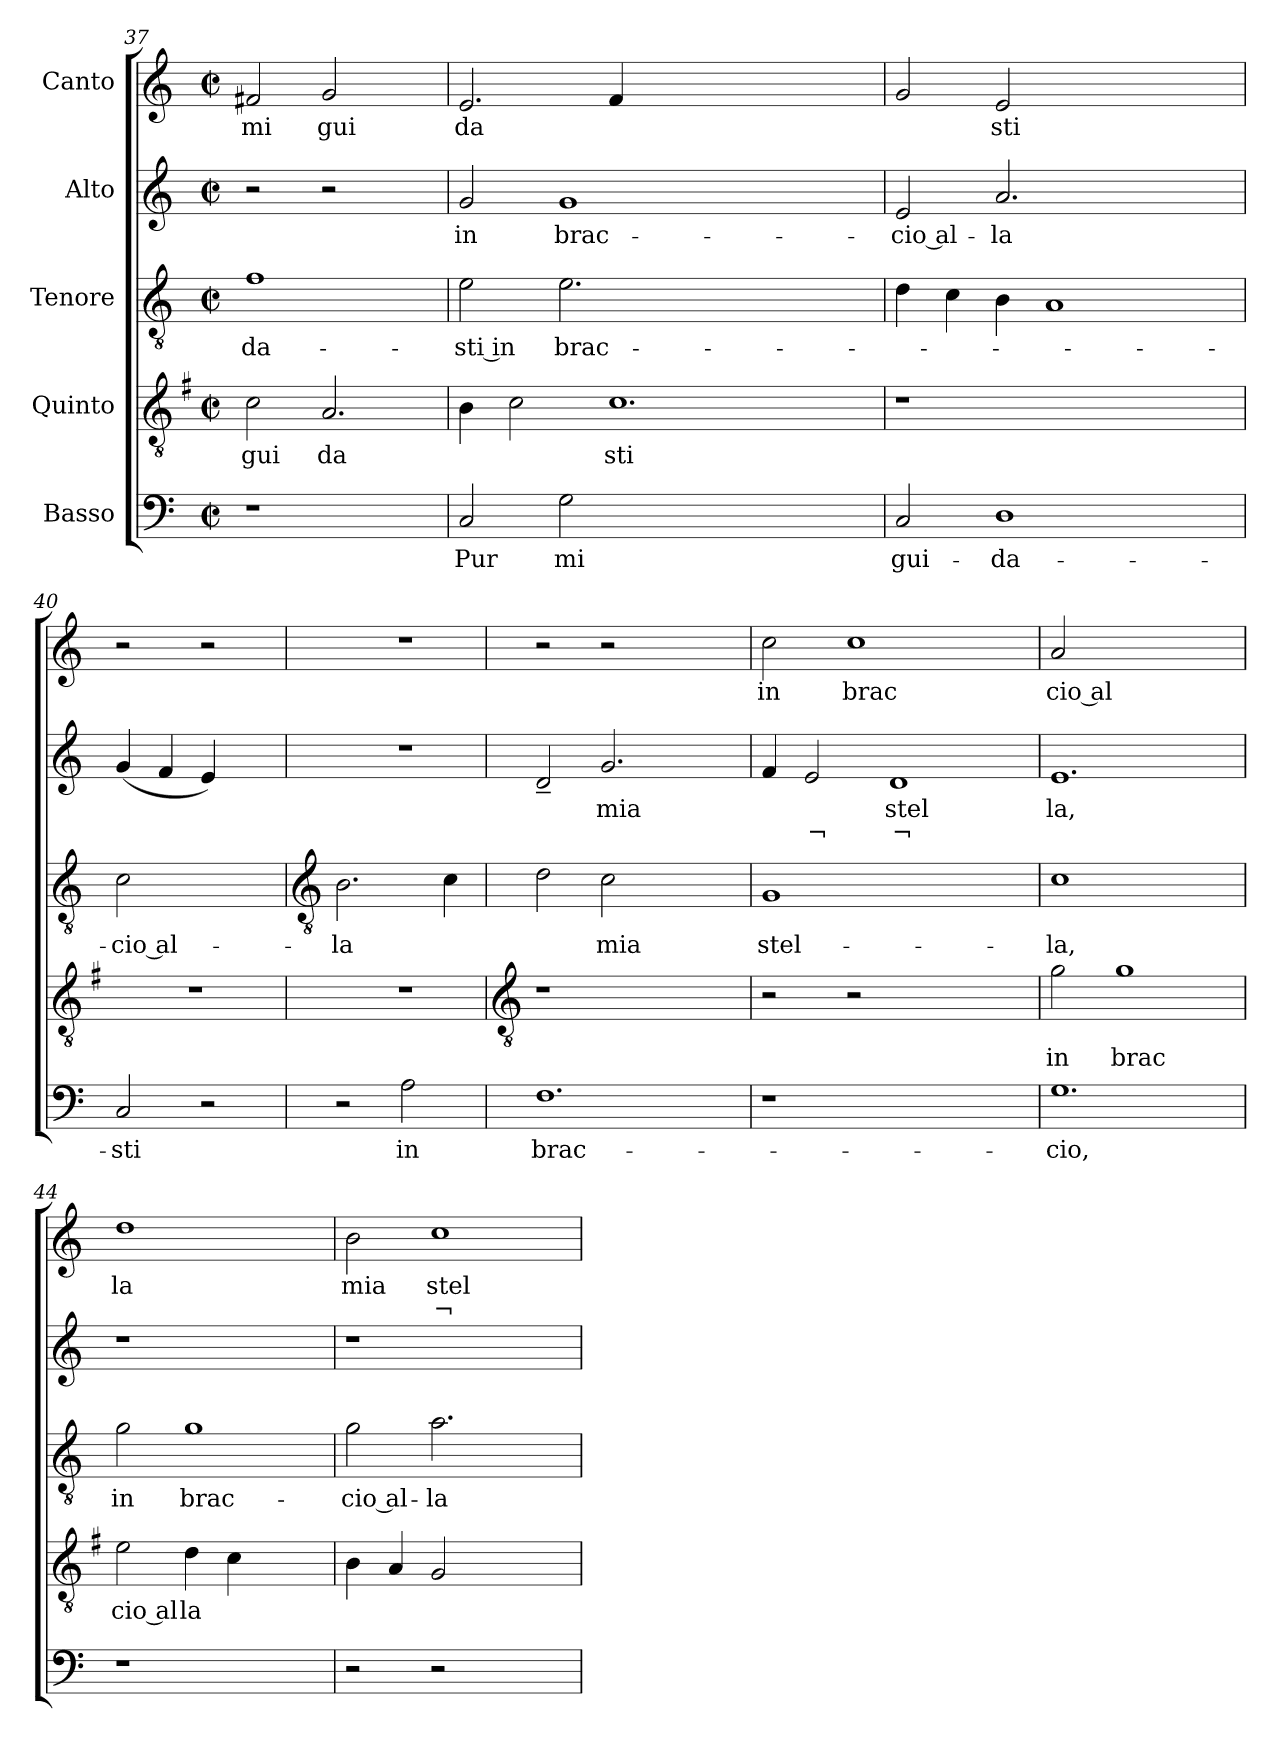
**kern	**text	**kern	**text	**kern	**text	**kern	**text	**text	**kern	**text	**text
*part5	*part5	*part4	*part4	*part3	*part3	*part2	*part2	*part2	*part1	*part1	*part1
*staff5	*staff5	*staff4	*staff4	*staff3	*staff3	*staff2	*staff2	*staff2	*staff1	*staff1	*staff1
*I"Basso	*	*I"Quinto	*	*I"Tenore	*	*I"Alto	*	*	*I"Canto	*	*
!!LO:LB:g=z
*clefF4	*	*clefGv2	*	*clefGv2	*	*clefG2	*	*	*clefG2	*	*
*	*	*ITrd-3c-5	*	*	*	*	*	*	*	*	*
*k[]	*	*k[]	*	*k[]	*	*k[]	*	*	*k[]	*	*
*C:	*	*C:	*	*C:	*	*C:	*	*	*C:	*	*
*M2/2	*	*M2/2	*	*M2/2	*	*M2/2	*	*	*M2/2	*	*
*met(c|)	*	*met(c|)	*	*met(c|)	*	*met(c|)	*	*	*met(c|)	*	*
=37	=37	=37	=37	=37	=37	=37	=37	=37	=37	=37	=37
!	!	!	!LO:LY:b	!	!LO:LY:b	!	!	!	!	!LO:LY:b	!
1r	.	2f\	gui	1f	-da-	2r	.	.	2f#X/	mi	.
!	!	!	!LO:LY:b	!	!	!	!	!	!	!LO:LY:b	!
.	.	2.d/	da	.	.	2r	.	.	2g/	gui	.
4ryy	.	.	.	4ryy	.	4ryy	.	.	4ryy	.	.
=38A	=38A	=38A	=38A	=38A	=38A	=38A	=38A	=38A	=38A	=38A	=38A
!	!LO:LY:b	!	!	!	!LO:LY:b	!	!LO:LY:b	!	!	!LO:LY:b	!
2C/	Pur	4e\	.	2e\	-sti in	2g/	in	.	2.e/	da	.
.	.	2f\	.	.	.	.	.	.	.	.	.
!	!LO:LY:b	!	!	!	!LO:LY:b	!	!LO:LY:b	!	!	!	!
2G\	mi	.	.	2.e\	brac-	1g	brac-	.	.	.	.
!	!	!	!LO:LY:b	!	!	!	!	!	!	!	!
.	.	1.f	sti	.	.	.	.	.	4f/	.	.
1ryy	.	.	.	.	.	.	.	.	1ryy	.	.
.	.	.	.	1ryy	.	.	.	.	.	.	.
.	.	.	.	.	.	2.ryy	.	.	.	.	.
4ryy	.	.	.	.	.	.	.	.	4ryy	.	.
=39A	=39A	=39A	=39A	=39A	=39A	=39A	=39A	=39A	=39A	=39A	=39A
!	!LO:LY:b	!	!	!	!	!	!LO:LY:b	!	!	!	!
2C/	gui-	1r	.	4d\	.	2e/	-cio al-	.	2g/	.	.
.	.	.	.	4c\	.	.	.	.	.	.	.
!	!LO:LY:b	!	!	!	!	!	!LO:LY:b	!	!	!LO:LY:b	!
1D	-da-	.	.	4B\	.	2.a/	-la	.	2e/	sti	.
.	.	.	.	1A	.	.	.	.	.	.	.
.	.	2.ryy	.	.	.	.	.	.	2.ryy	.	.
.	.	.	.	.	.	2ryy	.	.	.	.	.
4ryy	.	.	.	.	.	.	.	.	.	.	.
=40A	=40A	=40A	=40A	=40A	=40A	=40A	=40A	=40A	=40A	=40A	=40A
!	!LO:LY:b	!	!	!	!LO:LY:b	!	!	!	!	!	!
2C/	-sti	1r	.	2c\	-cio al-	(<4g/	.	.	2r	.	.
.	.	.	.	.	.	4f/	.	.	.	.	.
2r	.	.	.	2ryy	.	4e/)	.	.	2r	.	.
.	.	.	.	.	.	4ryy	.	.	.	.	.
!!LO:LB:g=z
=41A	=41A	=41A	=41A	=41A	=41A	=41A	=41A	=41A	=41A	=41A	=41A
*	*	*	*	*clefGv2	*	*	*	*	*	*	*
!	!	!	!	!	!LO:LY:b	!	!	!	!	!	!
2r	.	1r	.	2.B\	-la	1r	.	.	1r	.	.
!	!LO:LY:b	!	!	!	!	!	!	!	!	!	!
2A\	in	.	.	.	.	.	.	.	.	.	.
.	.	.	.	4c\	.	.	.	.	.	.	.
!!LO:LB:g=z
=42A	=42A	=42A	=42A	=42A	=42A	=42A	=42A	=42A	=42A	=42A	=42A
*	*	*clefGv2	*	*	*	*	*	*	*	*	*
!	!LO:LY:b	!	!	!	!	!	!	!	!	!	!
1.F	brac-	1r	.	2d\	.	2d~/	.	.	2r	.	.
!	!	!	!	!	!LO:LY:b	!	!LO:LY:b	!	!	!	!
.	.	.	.	2c\	mia	2.g/	mia	.	2r	.	.
.	.	2ryy	.	2ryy	.	.	.	.	2ryy	.	.
.	.	.	.	.	.	4ryy	.	.	.	.	.
=42B	=42B	=42B	=42B	=42B	=42B	=42B	=42B	=42B	=42B	=42B	=42B
!	!	!	!	!	!LO:LY:b	!	!	!	!	!LO:LY:b	!
1r	.	2r	.	1G	stel-	4f/	.	.	2cc\	in	.
!	!	!	!	!	!	!	!	!LO:LY:b	!	!	!
.	.	.	.	.	.	2e/	.	¬	.	.	.
!	!	!	!	!	!	!	!	!	!	!LO:LY:b	!
.	.	2r	.	.	.	.	.	.	1cc	brac	.
!	!	!	!	!	!	!	!LO:LY:b	!LO:LY:b	!	!	!
.	.	.	.	.	.	1d	stel	¬	.	.	.
2.ryy	.	2.ryy	.	2.ryy	.	.	.	.	.	.	.
.	.	.	.	.	.	.	.	.	4ryy	.	.
!!LO:LB:g=z
=43A	=43A	=43A	=43A	=43A	=43A	=43A	=43A	=43A	=43A	=43A	=43A
!	!LO:LY:b	!	!LO:LY:b	!	!LO:LY:b	!	!LO:LY:b	!	!	!LO:LY:b	!
1.G	-cio,	2cc\	in	1c	-la,	1.e	la,	.	2a/	cio al	.
!	!	!	!LO:LY:b	!	!	!	!	!	!	!	!
.	.	1cc	brac	.	.	.	.	.	1ryy	.	.
.	.	.	.	2ryy	.	.	.	.	.	.	.
!!LO:LB:g=z
=44	=44	=44	=44	=44	=44	=44	=44	=44	=44	=44	=44
!	!	!	!LO:LY:b	!	!LO:LY:b	!	!	!	!	!LO:LY:b	!
1r	.	2a\	cio al	2g\	in	1r	.	.	1dd	la	.
!	!	!	!LO:LY:b	!	!LO:LY:b	!	!	!	!	!	!
.	.	4g\	la	1g	brac-	.	.	.	.	.	.
.	.	4f\	.	.	.	.	.	.	.	.	.
2ryy	.	2ryy	.	.	.	2ryy	.	.	2ryy	.	.
=44A	=44A	=44A	=44A	=44A	=44A	=44A	=44A	=44A	=44A	=44A	=44A
!	!	!	!	!	!LO:LY:b	!	!	!	!	!LO:LY:b	!
2r	.	4e\	.	2g\	-cio al-	1r	.	.	2b\	mia	.
.	.	4d/	.	.	.	.	.	.	.	.	.
!	!	!	!	!	!LO:LY:b	!	!	!	!	!LO:LY:b	!LO:LY:b
2r	.	2c/	.	2.a\	-la	.	.	.	1cc	stel	¬
2ryy	.	2ryy	.	.	.	2ryy	.	.	.	.	.
.	.	.	.	4ryy	.	.	.	.	.	.	.
=	=	=	=	=	=	=	=	=	=	=	=
*-	*-	*-	*-	*-	*-	*-	*-	*-	*-	*-	*-
